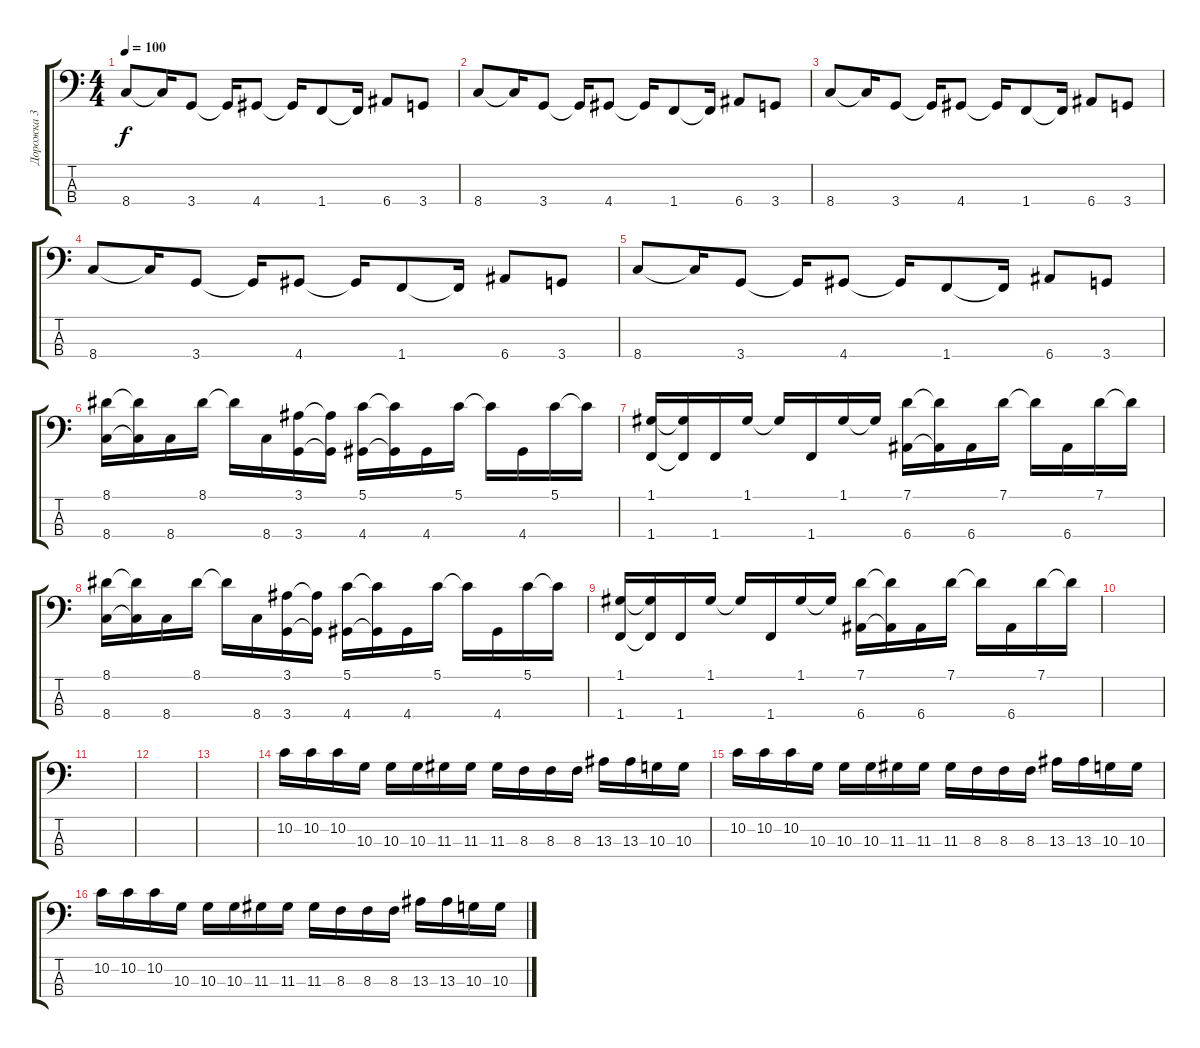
\track ("Дорожка 3" "Дорожка 3") {instrument electricbassfinger}
\staff {score tabs}
\tuning (G2 D2 A1 E1) {hide}
\ts (4 4)
\tempo 100
\clef f4
\ks c
8.4.8{dy f} 8.4{t}.16 3.4.8 3.4{t}.16 4.4.8 4.4{t}.16 1.4.8 1.4{t}.16 6.4.8 3.4.8 |
8.4.8 8.4{t}.16 3.4.8 3.4{t}.16 4.4.8 4.4{t}.16 1.4.8 1.4{t}.16 6.4.8 3.4.8 |
8.4.8 8.4{t}.16 3.4.8 3.4{t}.16 4.4.8 4.4{t}.16 1.4.8 1.4{t}.16 6.4.8 3.4.8 |
8.4.8 8.4{t}.16 3.4.8 3.4{t}.16 4.4.8 4.4{t}.16 1.4.8 1.4{t}.16 6.4.8 3.4.8 |
8.4.8 8.4{t}.16 3.4.8 3.4{t}.16 4.4.8 4.4{t}.16 1.4.8 1.4{t}.16 6.4.8 3.4.8 |
(8.1 8.4).16 (8.1{t} 8.4{t}).16 8.4.16 8.1.16 8.1{t}.16 8.4.16 (3.1 3.4).16 (3.1{t} 3.4{t}).16 (5.1 4.4).16 (5.1{t} 4.4{t}).16 4.4.16 5.1.16 5.1{t}.16 4.4.16 5.1.16 5.1{t}.16 |
(1.1 1.4).16 (1.1{t} 1.4{t}).16 1.4.16 1.1.16 1.1{t}.16 1.4.16 1.1.16 1.1{t}.16 (7.1 6.4).16 (7.1{t} 6.4{t}).16 6.4.16 7.1.16 7.1{t}.16 6.4.16 7.1.16 7.1{t}.16 |
(8.1 8.4).16 (8.1{t} 8.4{t}).16 8.4.16 8.1.16 8.1{t}.16 8.4.16 (3.1 3.4).16 (3.1{t} 3.4{t}).16 (5.1 4.4).16 (5.1{t} 4.4{t}).16 4.4.16 5.1.16 5.1{t}.16 4.4.16 5.1.16 5.1{t}.16 |
(1.1 1.4).16 (1.1{t} 1.4{t}).16 1.4.16 1.1.16 1.1{t}.16 1.4.16 1.1.16 1.1{t}.16 (7.1 6.4).16 (7.1{t} 6.4{t}).16 6.4.16 7.1.16 7.1{t}.16 6.4.16 7.1.16 7.1{t}.16 |
|
|
|
|
10.2.16 10.2.16 10.2.16 10.3.16 10.3.16 10.3.16 11.3.16 11.3.16 11.3.16 8.3.16 8.3.16 8.3.16 13.3.16 13.3.16 10.3.16 10.3.16 |
10.2.16 10.2.16 10.2.16 10.3.16 10.3.16 10.3.16 11.3.16 11.3.16 11.3.16 8.3.16 8.3.16 8.3.16 13.3.16 13.3.16 10.3.16 10.3.16 |
10.2.16 10.2.16 10.2.16 10.3.16 10.3.16 10.3.16 11.3.16 11.3.16 11.3.16 8.3.16 8.3.16 8.3.16 13.3.16 13.3.16 10.3.16 10.3.16
